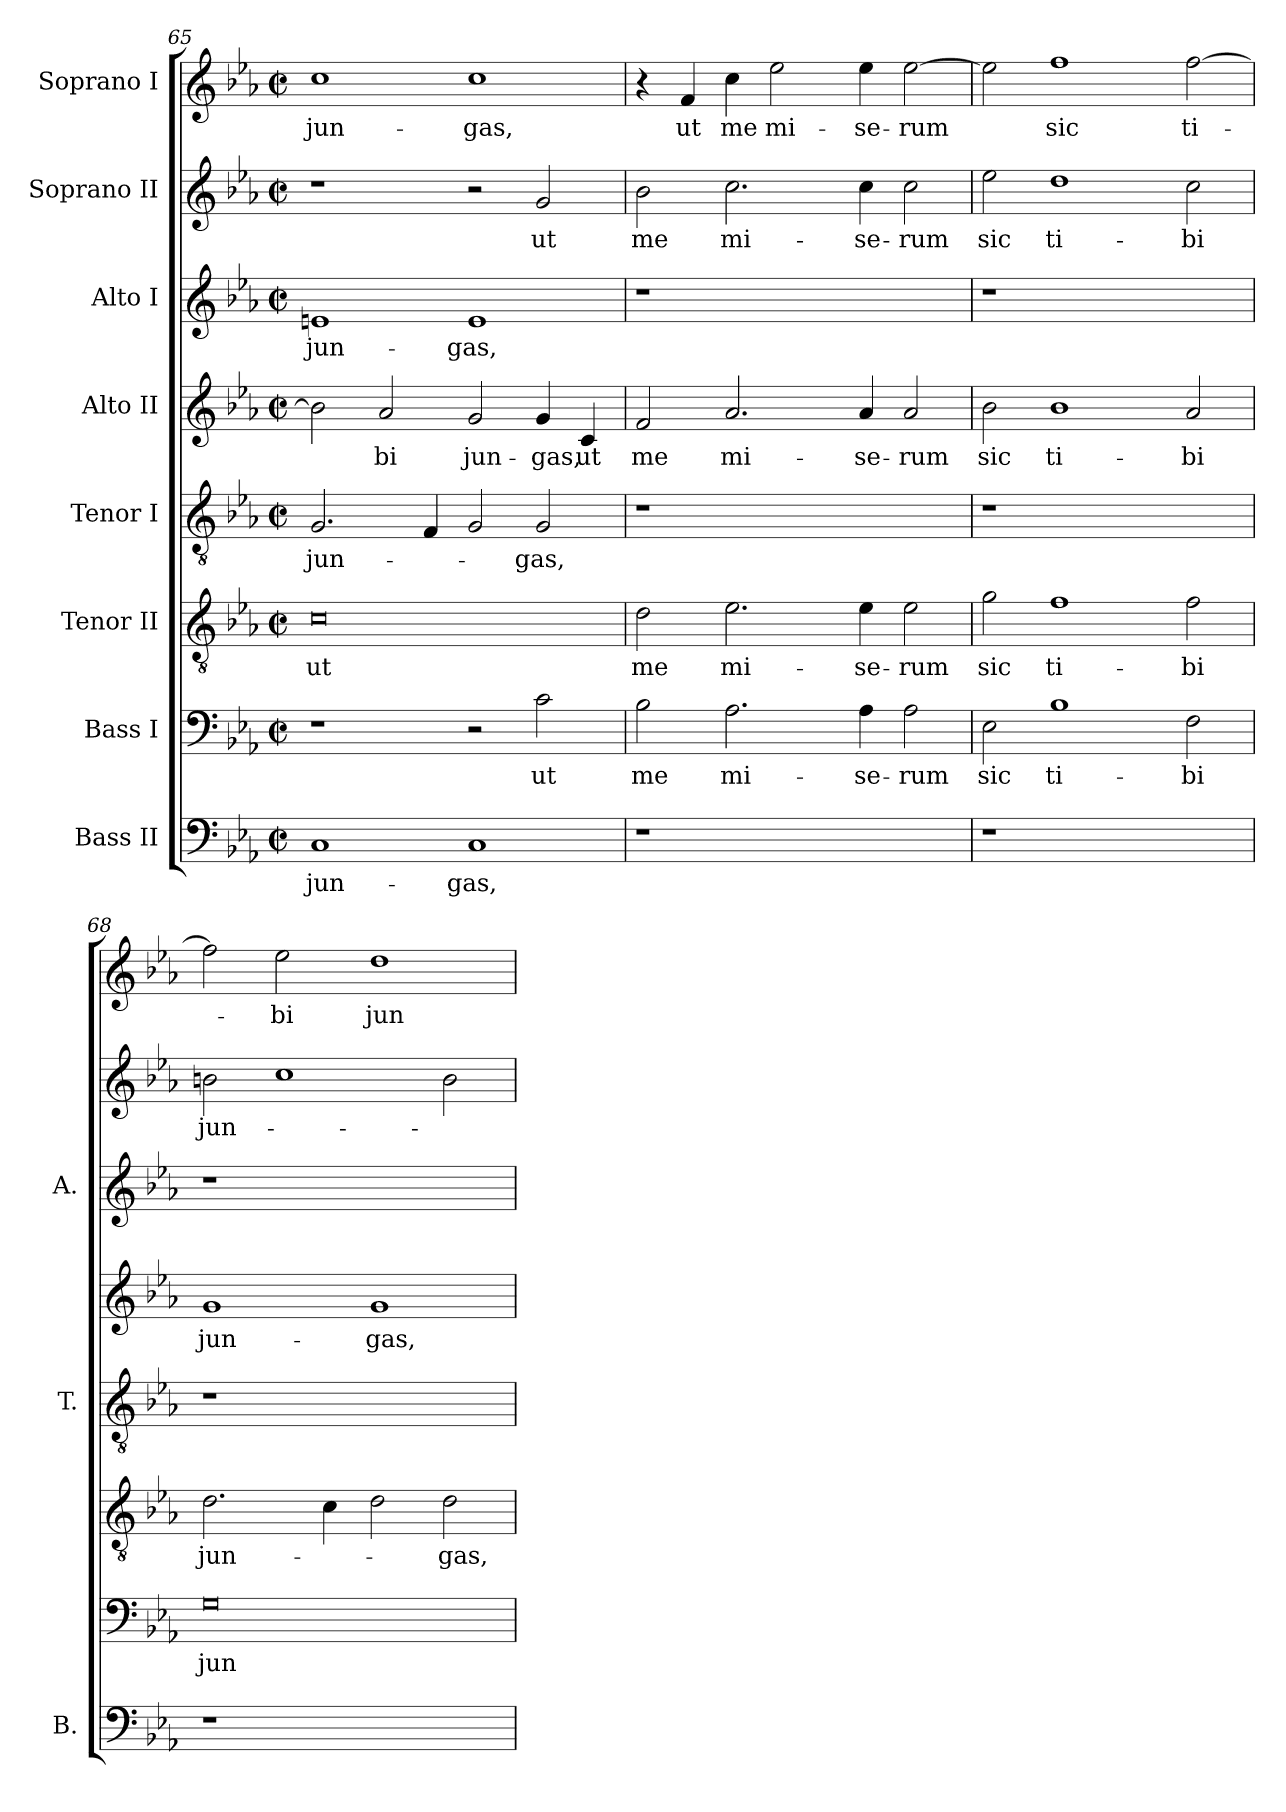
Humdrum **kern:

**kern	**text	**kern	**text	**kern	**text	**kern	**text	**kern	**text	**kern	**text	**kern	**text	**kern	**text
*part8	*part8	*part7	*part7	*part6	*part6	*part5	*part5	*part4	*part4	*part3	*part3	*part2	*part2	*part1	*part1
*staff8	*staff8	*staff7	*staff7	*staff6	*staff6	*staff5	*staff5	*staff4	*staff4	*staff3	*staff3	*staff2	*staff2	*staff1	*staff1
*I"Bass II	*	*I"Bass I	*	*I"Tenor II	*	*I"Tenor I	*	*I"Alto II	*	*I"Alto I	*	*I"Soprano II	*	*I"Soprano I	*
*I'B.	*	*	*	*	*	*I'T.	*	*	*	*I'A.	*	*	*	*	*
!!LO:LB:g=z
*clefF4	*	*clefF4	*	*clefGv2	*	*clefGv2	*	*clefG2	*	*clefG2	*	*clefG2	*	*clefG2	*
*	*	*	*	*ITrd7c12	*	*ITrd7c12	*	*ITrd7c12	*	*ITrd7c12	*	*	*	*	*
*k[b-e-a-]	*	*k[b-e-a-]	*	*k[b-e-a-]	*	*k[b-e-a-]	*	*k[b-e-a-]	*	*k[b-e-a-]	*	*k[b-e-a-]	*	*k[b-e-a-]	*
*E-:	*	*E-:	*	*E-:	*	*E-:	*	*E-:	*	*E-:	*	*E-:	*	*E-:	*
*M2/2	*	*M2/2	*	*M2/2	*	*M2/2	*	*M2/2	*	*M2/2	*	*M2/2	*	*M2/2	*
*met(c|)	*	*met(c|)	*	*met(c|)	*	*met(c|)	*	*met(c|)	*	*met(c|)	*	*met(c|)	*	*met(c|)	*
=65	=65	=65	=65	=65	=65	=65	=65	=65	=65	=65	=65	=65	=65	=65	=65
!	!LO:LY:b	!	!	!	!LO:LY:b	!	!LO:LY:b	!	!	!	!LO:LY:b	!	!	!	!LO:LY:b
1C	jun-	1r	.	0C	ut	2.GG/	jun-	2B-\]	.	1En	jun-	1r	.	1cc	jun-
!	!	!	!	!	!	!	!	!	!LO:LY:b	!	!	!	!	!	!
.	.	.	.	.	.	.	.	2A-/	-bi	.	.	.	.	.	.
.	.	.	.	.	.	4FF/	.	.	.	.	.	.	.	.	.
!	!LO:LY:b	!	!	!	!	!	!	!	!LO:LY:b	!	!LO:LY:b	!	!	!	!LO:LY:b
1C	-gas,	2r	.	.	.	2GG/	.	2G/	jun-	1E	-gas,	2r	.	1cc	-gas,
!	!	!	!LO:LY:b	!	!	!	!LO:LY:b	!	!LO:LY:b	!	!	!	!LO:LY:b	!	!
.	.	2c\	ut	.	.	2GG/	-gas,	4G/	-gas,	.	.	2g/	ut	.	.
!	!	!	!	!	!	!	!	!	!LO:LY:b	!	!	!	!	!	!
.	.	.	.	.	.	.	.	4C/	ut	.	.	.	.	.	.
=66	=66	=66	=66	=66	=66	=66	=66	=66	=66	=66	=66	=66	=66	=66	=66
!LO:N:vis=1	!	!	!LO:LY:b	!	!LO:LY:b	!LO:N:vis=1	!	!	!LO:LY:b	!LO:N:vis=1	!	!	!LO:LY:b	!	!
1r	.	2B-\	me	2D\	me	1r	.	2F/	me	1r	.	2b-\	me	4r	.
!	!	!	!	!	!	!	!	!	!	!	!	!	!	!	!LO:LY:b
.	.	.	.	.	.	.	.	.	.	.	.	.	.	4f/	ut
!	!	!	!LO:LY:b	!	!LO:LY:b	!	!	!	!LO:LY:b	!	!	!	!LO:LY:b	!	!LO:LY:b
.	.	2.A-\	mi-	2.E-\	mi-	.	.	2.A-/	mi-	.	.	2.cc\	mi-	4cc\	me
!	!	!	!	!	!	!	!	!	!	!	!	!	!	!	!LO:LY:b
.	.	.	.	.	.	.	.	.	.	.	.	.	.	2ee-\	mi-
1ryy	.	.	.	.	.	1ryy	.	.	.	1ryy	.	.	.	.	.
!	!	!	!LO:LY:b	!	!LO:LY:b	!	!	!	!LO:LY:b	!	!	!	!LO:LY:b	!	!LO:LY:b
.	.	4A-\	-se-	4E-\	-se-	.	.	4A-/	-se-	.	.	4cc\	-se-	4ee-\	-se-
!	!	!	!LO:LY:b	!	!LO:LY:b	!	!	!	!LO:LY:b	!	!	!	!LO:LY:b	!	!LO:LY:b
.	.	2A-\	-rum	2E-\	-rum	.	.	2A-/	-rum	.	.	2cc\	-rum	[>2ee-\	-rum
=67	=67	=67	=67	=67	=67	=67	=67	=67	=67	=67	=67	=67	=67	=67	=67
!LO:N:vis=1	!	!	!LO:LY:b	!	!LO:LY:b	!LO:N:vis=1	!	!	!LO:LY:b	!LO:N:vis=1	!	!	!LO:LY:b	!	!
1r	.	2E-\	sic	2G\	sic	1r	.	2B-\	sic	1r	.	2ee-\	sic	2ee-\]	.
!	!	!	!LO:LY:b	!	!LO:LY:b	!	!	!	!LO:LY:b	!	!	!	!LO:LY:b	!	!LO:LY:b
.	.	1B-	ti-	1F	ti-	.	.	1B-	ti-	.	.	1dd	ti-	1ff	sic
1ryy	.	.	.	.	.	1ryy	.	.	.	1ryy	.	.	.	.	.
!	!	!	!LO:LY:b	!	!LO:LY:b	!	!	!	!LO:LY:b	!	!	!	!LO:LY:b	!	!LO:LY:b
.	.	2F\	-bi	2F\	-bi	.	.	2A-/	-bi	.	.	2cc\	-bi	[>2ff\	ti-
=68	=68	=68	=68	=68	=68	=68	=68	=68	=68	=68	=68	=68	=68	=68	=68
!LO:N:vis=1	!	!	!LO:LY:b	!	!LO:LY:b	!LO:N:vis=1	!	!	!LO:LY:b	!LO:N:vis=1	!	!	!LO:LY:b	!	!
1r	.	0G	jun-	2.D\	jun-	1r	.	1G	jun-	1r	.	2bn\	jun-	2ff\]	.
!	!	!	!	!	!	!	!	!	!	!	!	!	!	!	!LO:LY:b
.	.	.	.	.	.	.	.	.	.	.	.	1cc	.	2ee-\	-bi
.	.	.	.	4C\	.	.	.	.	.	.	.	.	.	.	.
!	!	!	!	!	!	!	!	!	!LO:LY:b	!	!	!	!	!	!LO:LY:b
1ryy	.	.	.	2D\	.	1ryy	.	1G	-gas,	1ryy	.	.	.	1dd	jun-
!	!	!	!	!	!LO:LY:b	!	!	!	!	!	!	!	!	!	!
.	.	.	.	2D\	-gas,	.	.	.	.	.	.	2b\	.	.	.
=	=	=	=	=	=	=	=	=	=	=	=	=	=	=	=
*-	*-	*-	*-	*-	*-	*-	*-	*-	*-	*-	*-	*-	*-	*-	*-
